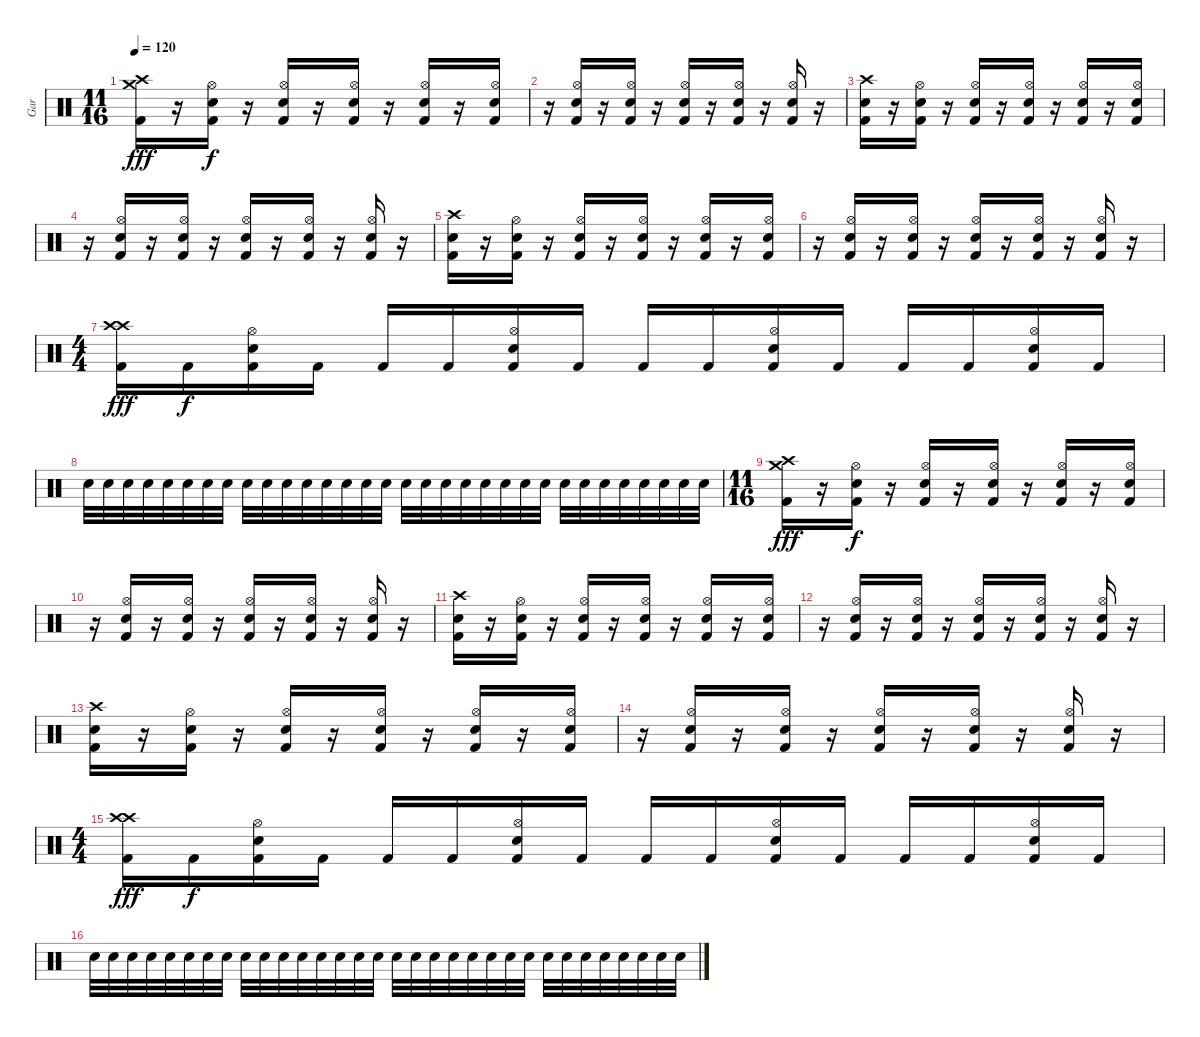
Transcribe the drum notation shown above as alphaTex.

\track ("Gar" "Gar") {instrument percussion}
\staff {score}
\articulation defaults
\ts (11 16)
\tempo 120
\clef neutral
\ks c
("Crash high (hit)" "Crash medium (hit)" "Kick (hit) 2").16{dy fff} r.16 ("Hi-Hat (open)" "Snare (hit) 2" "Kick (hit) 2").16{dy f} r.16 ("Hi-Hat (open)" "Snare (hit) 2" "Kick (hit) 2").16 r.16 ("Hi-Hat (open)" "Snare (hit) 2" "Kick (hit) 2").16 r.16 ("Hi-Hat (open)" "Snare (hit) 2" "Kick (hit) 2").16 r.16 ("Hi-Hat (open)" "Snare (hit) 2" "Kick (hit) 2").16 |
r.16 ("Hi-Hat (open)" "Snare (hit) 2" "Kick (hit) 2").16 r.16 ("Hi-Hat (open)" "Snare (hit) 2" "Kick (hit) 2").16 r.16 ("Hi-Hat (open)" "Snare (hit) 2" "Kick (hit) 2").16 r.16 ("Hi-Hat (open)" "Snare (hit) 2" "Kick (hit) 2").16 r.16 ("Hi-Hat (open)" "Snare (hit) 2" "Kick (hit) 2").16 r.16 |
("Crash high (hit)" "Snare (hit) 2" "Kick (hit) 2").16 r.16 ("Hi-Hat (open)" "Snare (hit) 2" "Kick (hit) 2").16 r.16 ("Hi-Hat (open)" "Snare (hit) 2" "Kick (hit) 2").16 r.16 ("Hi-Hat (open)" "Snare (hit) 2" "Kick (hit) 2").16 r.16 ("Hi-Hat (open)" "Snare (hit) 2" "Kick (hit) 2").16 r.16 ("Hi-Hat (open)" "Snare (hit) 2" "Kick (hit) 2").16 |
r.16 ("Hi-Hat (open)" "Snare (hit) 2" "Kick (hit) 2").16 r.16 ("Hi-Hat (open)" "Snare (hit) 2" "Kick (hit) 2").16 r.16 ("Hi-Hat (open)" "Snare (hit) 2" "Kick (hit) 2").16 r.16 ("Hi-Hat (open)" "Snare (hit) 2" "Kick (hit) 2").16 r.16 ("Hi-Hat (open)" "Snare (hit) 2" "Kick (hit) 2").16 r.16 |
("Crash high (hit)" "Snare (hit) 2" "Kick (hit) 2").16 r.16 ("Hi-Hat (open)" "Snare (hit) 2" "Kick (hit) 2").16 r.16 ("Hi-Hat (open)" "Snare (hit) 2" "Kick (hit) 2").16 r.16 ("Hi-Hat (open)" "Snare (hit) 2" "Kick (hit) 2").16 r.16 ("Hi-Hat (open)" "Snare (hit) 2" "Kick (hit) 2").16 r.16 ("Hi-Hat (open)" "Snare (hit) 2" "Kick (hit) 2").16 |
r.16 ("Hi-Hat (open)" "Snare (hit) 2" "Kick (hit) 2").16 r.16 ("Hi-Hat (open)" "Snare (hit) 2" "Kick (hit) 2").16 r.16 ("Hi-Hat (open)" "Snare (hit) 2" "Kick (hit) 2").16 r.16 ("Hi-Hat (open)" "Snare (hit) 2" "Kick (hit) 2").16 r.16 ("Hi-Hat (open)" "Snare (hit) 2" "Kick (hit) 2").16 r.16 |
\ts (4 4)
("Crash high (hit)" "Crash high (hit)" "Kick (hit) 2").16{dy fff} "Kick (hit) 2".16{dy f} ("Hi-Hat (open)" "Snare (hit) 2" "Kick (hit) 2").16 "Kick (hit) 2".16 "Kick (hit) 2".16 "Kick (hit) 2".16 ("Hi-Hat (open)" "Snare (hit) 2" "Kick (hit) 2").16 "Kick (hit) 2".16 "Kick (hit) 2".16 "Kick (hit) 2".16 ("Hi-Hat (open)" "Snare (hit) 2" "Kick (hit) 2").16 "Kick (hit) 2".16 "Kick (hit) 2".16 "Kick (hit) 2".16 ("Hi-Hat (open)" "Snare (hit) 2" "Kick (hit) 2").16 "Kick (hit) 2".16 |
"Snare (hit) 2".32 "Snare (hit) 2".32 "Snare (hit) 2".32 "Snare (hit) 2".32 "Snare (hit) 2".32 "Snare (hit) 2".32 "Snare (hit) 2".32 "Snare (hit) 2".32 "Snare (hit) 2".32 "Snare (hit) 2".32 "Snare (hit) 2".32 "Snare (hit) 2".32 "Snare (hit) 2".32 "Snare (hit) 2".32 "Snare (hit) 2".32 "Snare (hit) 2".32 "Snare (hit) 2".32 "Snare (hit) 2".32 "Snare (hit) 2".32 "Snare (hit) 2".32 "Snare (hit) 2".32 "Snare (hit) 2".32 "Snare (hit) 2".32 "Snare (hit) 2".32 "Snare (hit) 2".32 "Snare (hit) 2".32 "Snare (hit) 2".32 "Snare (hit) 2".32 "Snare (hit) 2".32 "Snare (hit) 2".32 "Snare (hit) 2".32 "Snare (hit) 2".32 |
\ts (11 16)
("Crash high (hit)" "Crash medium (hit)" "Kick (hit) 2").16{dy fff} r.16 ("Hi-Hat (open)" "Snare (hit) 2" "Kick (hit) 2").16{dy f} r.16 ("Hi-Hat (open)" "Snare (hit) 2" "Kick (hit) 2").16 r.16 ("Hi-Hat (open)" "Snare (hit) 2" "Kick (hit) 2").16 r.16 ("Hi-Hat (open)" "Snare (hit) 2" "Kick (hit) 2").16 r.16 ("Hi-Hat (open)" "Snare (hit) 2" "Kick (hit) 2").16 |
r.16 ("Hi-Hat (open)" "Snare (hit) 2" "Kick (hit) 2").16 r.16 ("Hi-Hat (open)" "Snare (hit) 2" "Kick (hit) 2").16 r.16 ("Hi-Hat (open)" "Snare (hit) 2" "Kick (hit) 2").16 r.16 ("Hi-Hat (open)" "Snare (hit) 2" "Kick (hit) 2").16 r.16 ("Hi-Hat (open)" "Snare (hit) 2" "Kick (hit) 2").16 r.16 |
("Crash high (hit)" "Snare (hit) 2" "Kick (hit) 2").16 r.16 ("Hi-Hat (open)" "Snare (hit) 2" "Kick (hit) 2").16 r.16 ("Hi-Hat (open)" "Snare (hit) 2" "Kick (hit) 2").16 r.16 ("Hi-Hat (open)" "Snare (hit) 2" "Kick (hit) 2").16 r.16 ("Hi-Hat (open)" "Snare (hit) 2" "Kick (hit) 2").16 r.16 ("Hi-Hat (open)" "Snare (hit) 2" "Kick (hit) 2").16 |
r.16 ("Hi-Hat (open)" "Snare (hit) 2" "Kick (hit) 2").16 r.16 ("Hi-Hat (open)" "Snare (hit) 2" "Kick (hit) 2").16 r.16 ("Hi-Hat (open)" "Snare (hit) 2" "Kick (hit) 2").16 r.16 ("Hi-Hat (open)" "Snare (hit) 2" "Kick (hit) 2").16 r.16 ("Hi-Hat (open)" "Snare (hit) 2" "Kick (hit) 2").16 r.16 |
("Crash high (hit)" "Snare (hit) 2" "Kick (hit) 2").16 r.16 ("Hi-Hat (open)" "Snare (hit) 2" "Kick (hit) 2").16 r.16 ("Hi-Hat (open)" "Snare (hit) 2" "Kick (hit) 2").16 r.16 ("Hi-Hat (open)" "Snare (hit) 2" "Kick (hit) 2").16 r.16 ("Hi-Hat (open)" "Snare (hit) 2" "Kick (hit) 2").16 r.16 ("Hi-Hat (open)" "Snare (hit) 2" "Kick (hit) 2").16 |
r.16 ("Hi-Hat (open)" "Snare (hit) 2" "Kick (hit) 2").16 r.16 ("Hi-Hat (open)" "Snare (hit) 2" "Kick (hit) 2").16 r.16 ("Hi-Hat (open)" "Snare (hit) 2" "Kick (hit) 2").16 r.16 ("Hi-Hat (open)" "Snare (hit) 2" "Kick (hit) 2").16 r.16 ("Hi-Hat (open)" "Snare (hit) 2" "Kick (hit) 2").16 r.16 |
\ts (4 4)
("Crash high (hit)" "Crash high (hit)" "Kick (hit) 2").16{dy fff} "Kick (hit) 2".16{dy f} ("Hi-Hat (open)" "Snare (hit) 2" "Kick (hit) 2").16 "Kick (hit) 2".16 "Kick (hit) 2".16 "Kick (hit) 2".16 ("Hi-Hat (open)" "Snare (hit) 2" "Kick (hit) 2").16 "Kick (hit) 2".16 "Kick (hit) 2".16 "Kick (hit) 2".16 ("Hi-Hat (open)" "Snare (hit) 2" "Kick (hit) 2").16 "Kick (hit) 2".16 "Kick (hit) 2".16 "Kick (hit) 2".16 ("Hi-Hat (open)" "Snare (hit) 2" "Kick (hit) 2").16 "Kick (hit) 2".16 |
"Snare (hit) 2".32 "Snare (hit) 2".32 "Snare (hit) 2".32 "Snare (hit) 2".32 "Snare (hit) 2".32 "Snare (hit) 2".32 "Snare (hit) 2".32 "Snare (hit) 2".32 "Snare (hit) 2".32 "Snare (hit) 2".32 "Snare (hit) 2".32 "Snare (hit) 2".32 "Snare (hit) 2".32 "Snare (hit) 2".32 "Snare (hit) 2".32 "Snare (hit) 2".32 "Snare (hit) 2".32 "Snare (hit) 2".32 "Snare (hit) 2".32 "Snare (hit) 2".32 "Snare (hit) 2".32 "Snare (hit) 2".32 "Snare (hit) 2".32 "Snare (hit) 2".32 "Snare (hit) 2".32 "Snare (hit) 2".32 "Snare (hit) 2".32 "Snare (hit) 2".32 "Snare (hit) 2".32 "Snare (hit) 2".32 "Snare (hit) 2".32 "Snare (hit) 2".32
